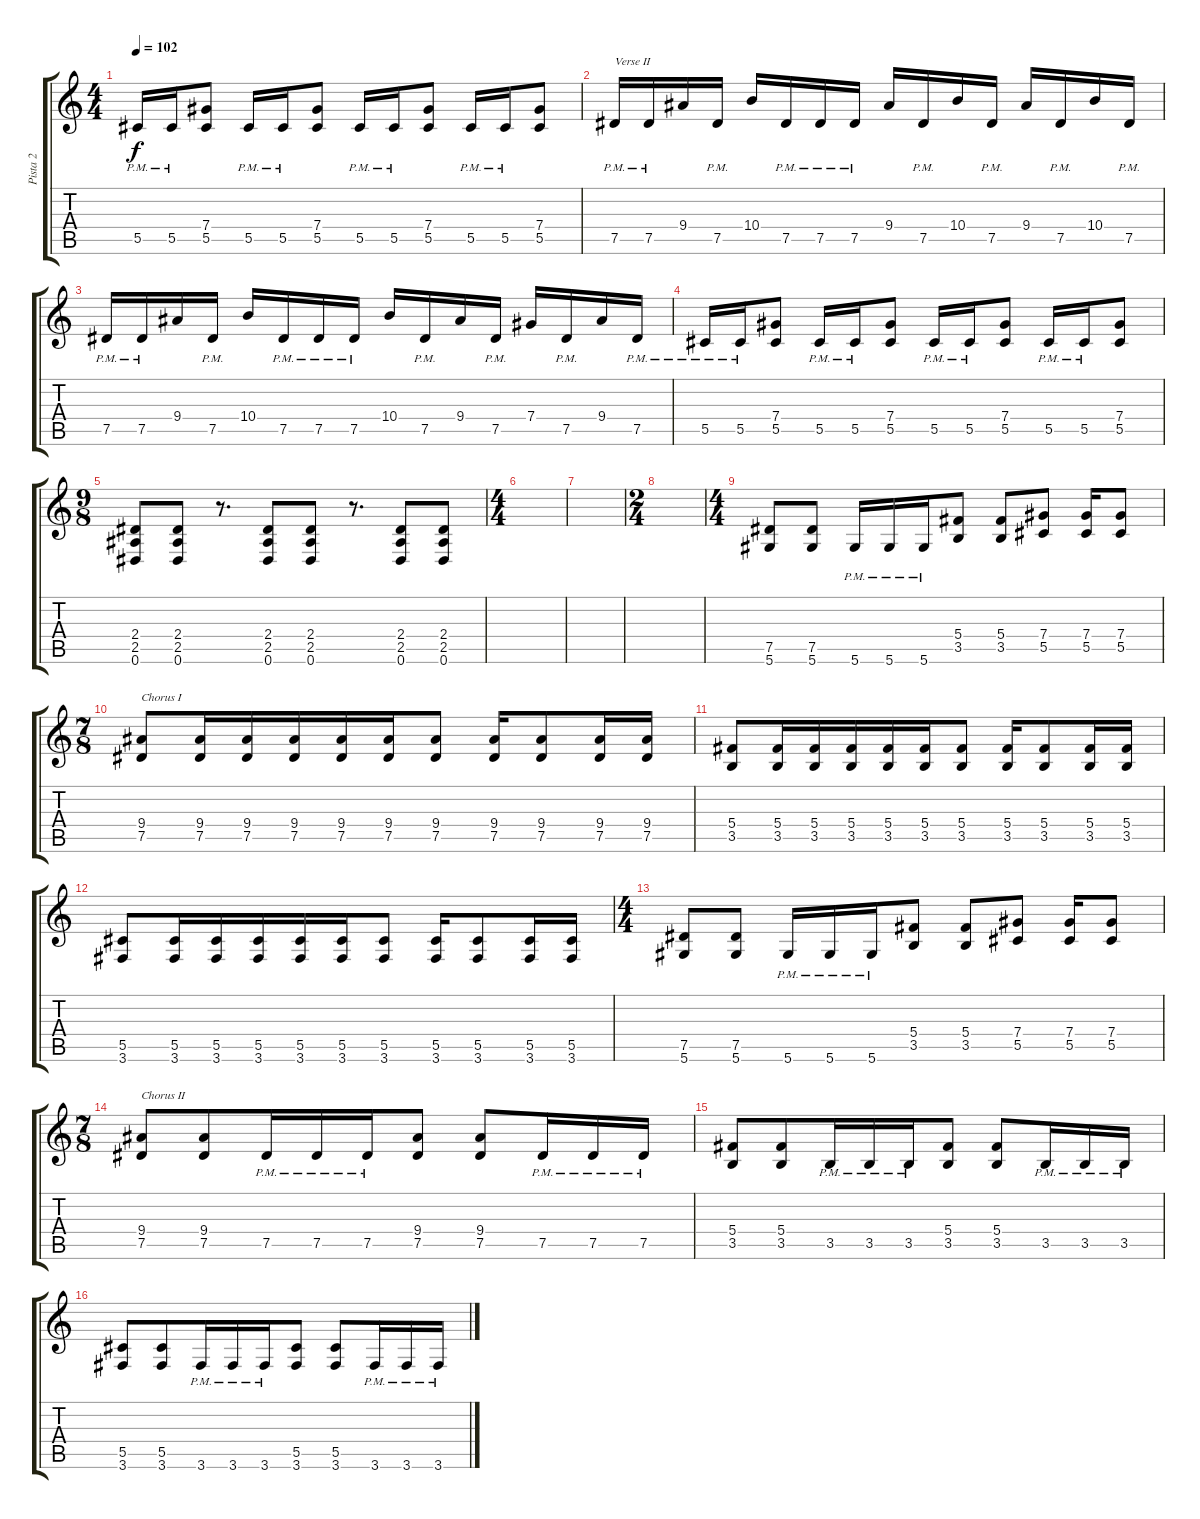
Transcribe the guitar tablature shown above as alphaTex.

\track ("Pista 2" "Pista 2") {instrument distortionguitar}
\staff {score tabs}
\tuning (Eb4 Bb3 Gb3 Db3 Ab2 Eb2) {hide}
\ts (4 4)
\tempo 102
\clef g2
\ks c
5.5{pm}.16{dy f} 5.5{pm}.16 (7.4 5.5).8 5.5{pm}.16 5.5{pm}.16 (7.4 5.5).8 5.5{pm}.16 5.5{pm}.16 (7.4 5.5).8 5.5{pm}.16 5.5{pm}.16 (7.4 5.5).8 |
7.5{pm}.16{txt "Verse II"} 7.5{pm}.16 9.4.16 7.5{pm}.16 10.4.16 7.5{pm}.16 7.5{pm}.16 7.5{pm}.16 9.4.16 7.5{pm}.16 10.4.16 7.5{pm}.16 9.4.16 7.5{pm}.16 10.4.16 7.5{pm}.16 |
7.5{pm}.16 7.5{pm}.16 9.4.16 7.5{pm}.16 10.4.16 7.5{pm}.16 7.5{pm}.16 7.5{pm}.16 10.4.16 7.5{pm}.16 9.4.16 7.5{pm}.16 7.4.16 7.5{pm}.16 9.4.16 7.5{pm}.16 |
5.5{pm}.16 5.5{pm}.16 (7.4 5.5).8 5.5{pm}.16 5.5{pm}.16 (7.4 5.5).8 5.5{pm}.16 5.5{pm}.16 (7.4 5.5).8 5.5{pm}.16 5.5{pm}.16 (7.4 5.5).8 |
\ts (9 8)
(2.4 2.5 0.6).8 (2.4 2.5 0.6).8 r.8{d} (2.4 2.5 0.6).8 (2.4 2.5 0.6).8 r.8{d} (2.4 2.5 0.6).8 (2.4 2.5 0.6).8 |
\ts (4 4)
|
|
\ts (2 4)
|
\ts (4 4)
(7.5 5.6).8 (7.5 5.6).8 5.6{pm}.16 5.6{pm}.16 5.6{pm}.16 (5.4 3.5).8 (5.4 3.5).8 (7.4 5.5).8 (7.4 5.5).16 (7.4 5.5).8 |
\ts (7 8)
(9.4 7.5).8{txt "Chorus I"} (9.4 7.5).16 (9.4 7.5).16 (9.4 7.5).16 (9.4 7.5).16 (9.4 7.5).16 (9.4 7.5).8 (9.4 7.5).16 (9.4 7.5).8 (9.4 7.5).16 (9.4 7.5).16 |
(5.4 3.5).8 (5.4 3.5).16 (5.4 3.5).16 (5.4 3.5).16 (5.4 3.5).16 (5.4 3.5).16 (5.4 3.5).8 (5.4 3.5).16 (5.4 3.5).8 (5.4 3.5).16 (5.4 3.5).16 |
(5.5 3.6).8 (5.5 3.6).16 (5.5 3.6).16 (5.5 3.6).16 (5.5 3.6).16 (5.5 3.6).16 (5.5 3.6).8 (5.5 3.6).16 (5.5 3.6).8 (5.5 3.6).16 (5.5 3.6).16 |
\ts (4 4)
(7.5 5.6).8 (7.5 5.6).8 5.6{pm}.16 5.6{pm}.16 5.6{pm}.16 (5.4 3.5).8 (5.4 3.5).8 (7.4 5.5).8 (7.4 5.5).16 (7.4 5.5).8 |
\ts (7 8)
(9.4 7.5).8{txt "Chorus II"} (9.4 7.5).8 7.5{pm}.16 7.5{pm}.16 7.5{pm}.16 (9.4 7.5).8 (9.4 7.5).8 7.5{pm}.16 7.5{pm}.16 7.5{pm}.16 |
(5.4 3.5).8 (5.4 3.5).8 3.5{pm}.16 3.5{pm}.16 3.5{pm}.16 (5.4 3.5).8 (5.4 3.5).8 3.5{pm}.16 3.5{pm}.16 3.5{pm}.16 |
(5.5 3.6).8 (5.5 3.6).8 3.6{pm}.16 3.6{pm}.16 3.6{pm}.16 (5.5 3.6).8 (5.5 3.6).8 3.6{pm}.16 3.6{pm}.16 3.6{pm}.16
